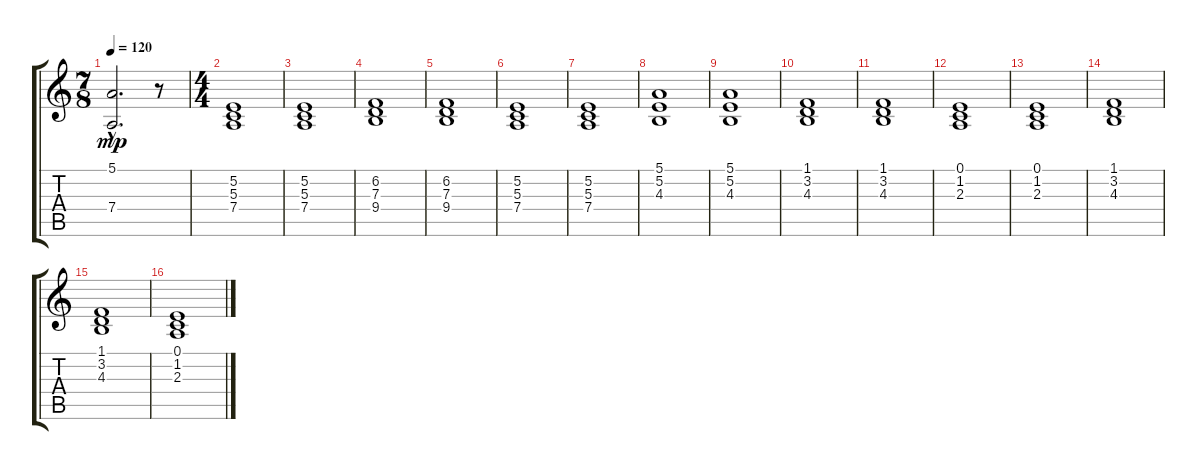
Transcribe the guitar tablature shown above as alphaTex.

\track "" {instrument choiraahs}
\staff {score tabs}
\tuning (E4 B3 G3 D3 A2 E2) {hide}
\ts (7 8)
\tempo 120
\clef g2
\ks c
(5.1{hac} 7.4{hac}).2{d dy mp} r.8 |
\ts (4 4)
(5.2 5.3 7.4).1 |
(5.2 5.3 7.4).1 |
(6.2 7.3 9.4).1 |
(6.2 7.3 9.4).1 |
(5.2 5.3 7.4).1 |
(5.2 5.3 7.4).1 |
(5.1 5.2 4.3).1 |
(5.1 5.2 4.3).1 |
(1.1 3.2 4.3).1 |
(1.1 3.2 4.3).1 |
(0.1 1.2 2.3).1 |
(0.1 1.2 2.3).1 |
(1.1 3.2 4.3).1 |
(1.1 3.2 4.3).1 |
(0.1 1.2 2.3).1
